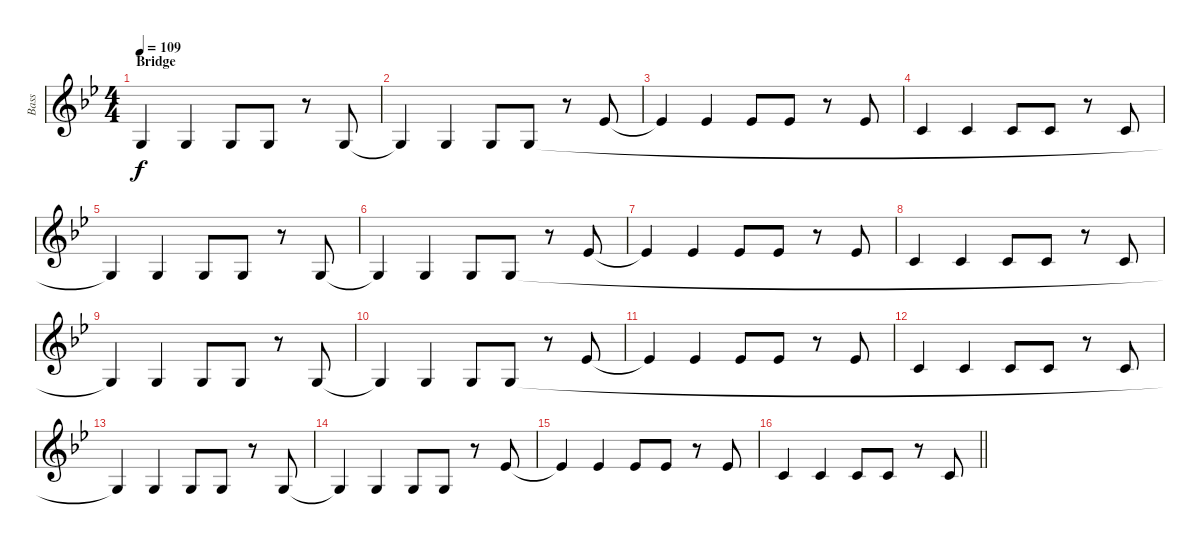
\track ("Bass" "Bass") {instrument synthbass1}
\staff {score}
\tuning (E4 B3 G3 D3 A2 E2) {hide}
\ts (4 4)
\section ("" "Bridge")
\tempo 109
\clef g2
\ks bb
3.6.4{dy f} 3.6.4 3.6.8 3.6.8 r.8 3.6.8 |
3.6{t}.4 3.6.4 3.6.8 3.6.8 r.8 1.4.8 |
1.4{t}.4 1.4.4 1.4.8 1.4.8 r.8 1.4.8 |
3.5.4 3.5.4 3.5.8 3.5.8 r.8 3.5.8 |
3.6{t}.4 3.6.4 3.6.8 3.6.8 r.8 3.6.8 |
3.6{t}.4 3.6.4 3.6.8 3.6.8 r.8 1.4.8 |
1.4{t}.4 1.4.4 1.4.8 1.4.8 r.8 1.4.8 |
3.5.4 3.5.4 3.5.8 3.5.8 r.8 3.5.8 |
3.6{t}.4 3.6.4 3.6.8 3.6.8 r.8 3.6.8 |
3.6{t}.4 3.6.4 3.6.8 3.6.8 r.8 1.4.8 |
1.4{t}.4 1.4.4 1.4.8 1.4.8 r.8 1.4.8 |
3.5.4 3.5.4 3.5.8 3.5.8 r.8 3.5.8 |
3.6{t}.4 3.6.4 3.6.8 3.6.8 r.8 3.6.8 |
3.6{t}.4 3.6.4 3.6.8 3.6.8 r.8 1.4.8 |
1.4{t}.4 1.4.4 1.4.8 1.4.8 r.8 1.4.8 |
\barLineRight lightlight
3.5.4 3.5.4 3.5.8 3.5.8 r.8 3.5.8
